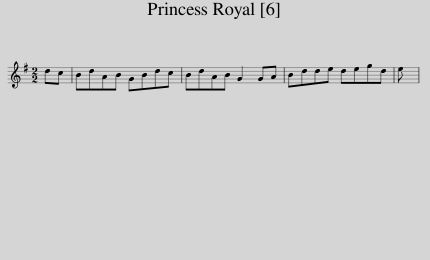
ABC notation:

X:1
L:1/8
M:2/2
I:linebreak $
K:G
V:1 treble
V:1
 dc | BdAB GBdc | BdAB G2 GA | Bdde degd | e | %5
